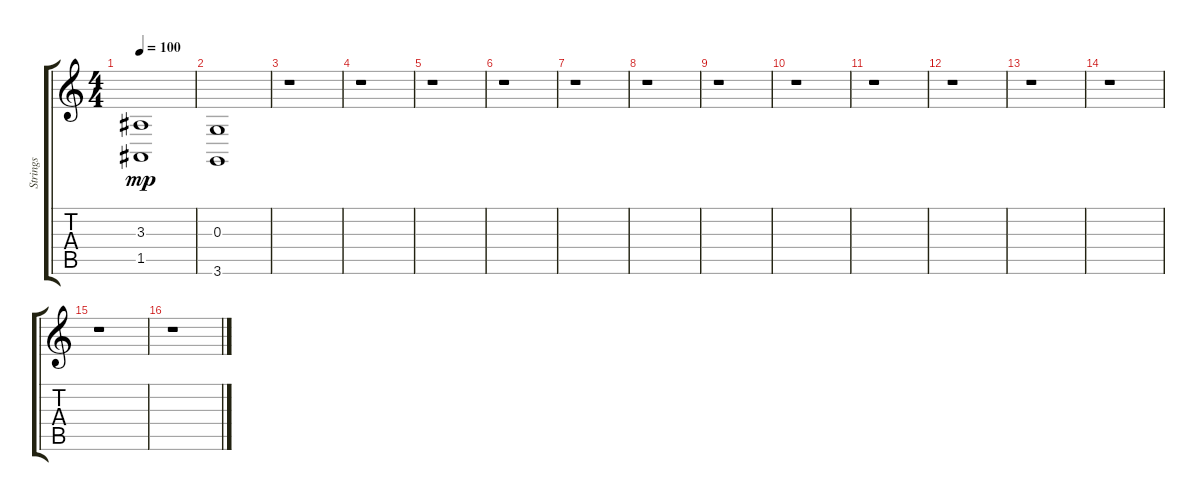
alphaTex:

\track ("Strings" "Strings") {instrument stringensemble1}
\staff {score tabs}
\tuning (E4 B3 G3 D3 A2 E2) {hide}
\ts (4 4)
\tempo 100
\clef g2
\ks c
(3.3 1.5).1{dy mp} |
(0.3 3.6).1 |
r.1 |
r.1 |
r.1 |
r.1 |
r.1 |
r.1 |
r.1 |
r.1 |
r.1 |
r.1 |
r.1 |
r.1 |
r.1 |
r.1
